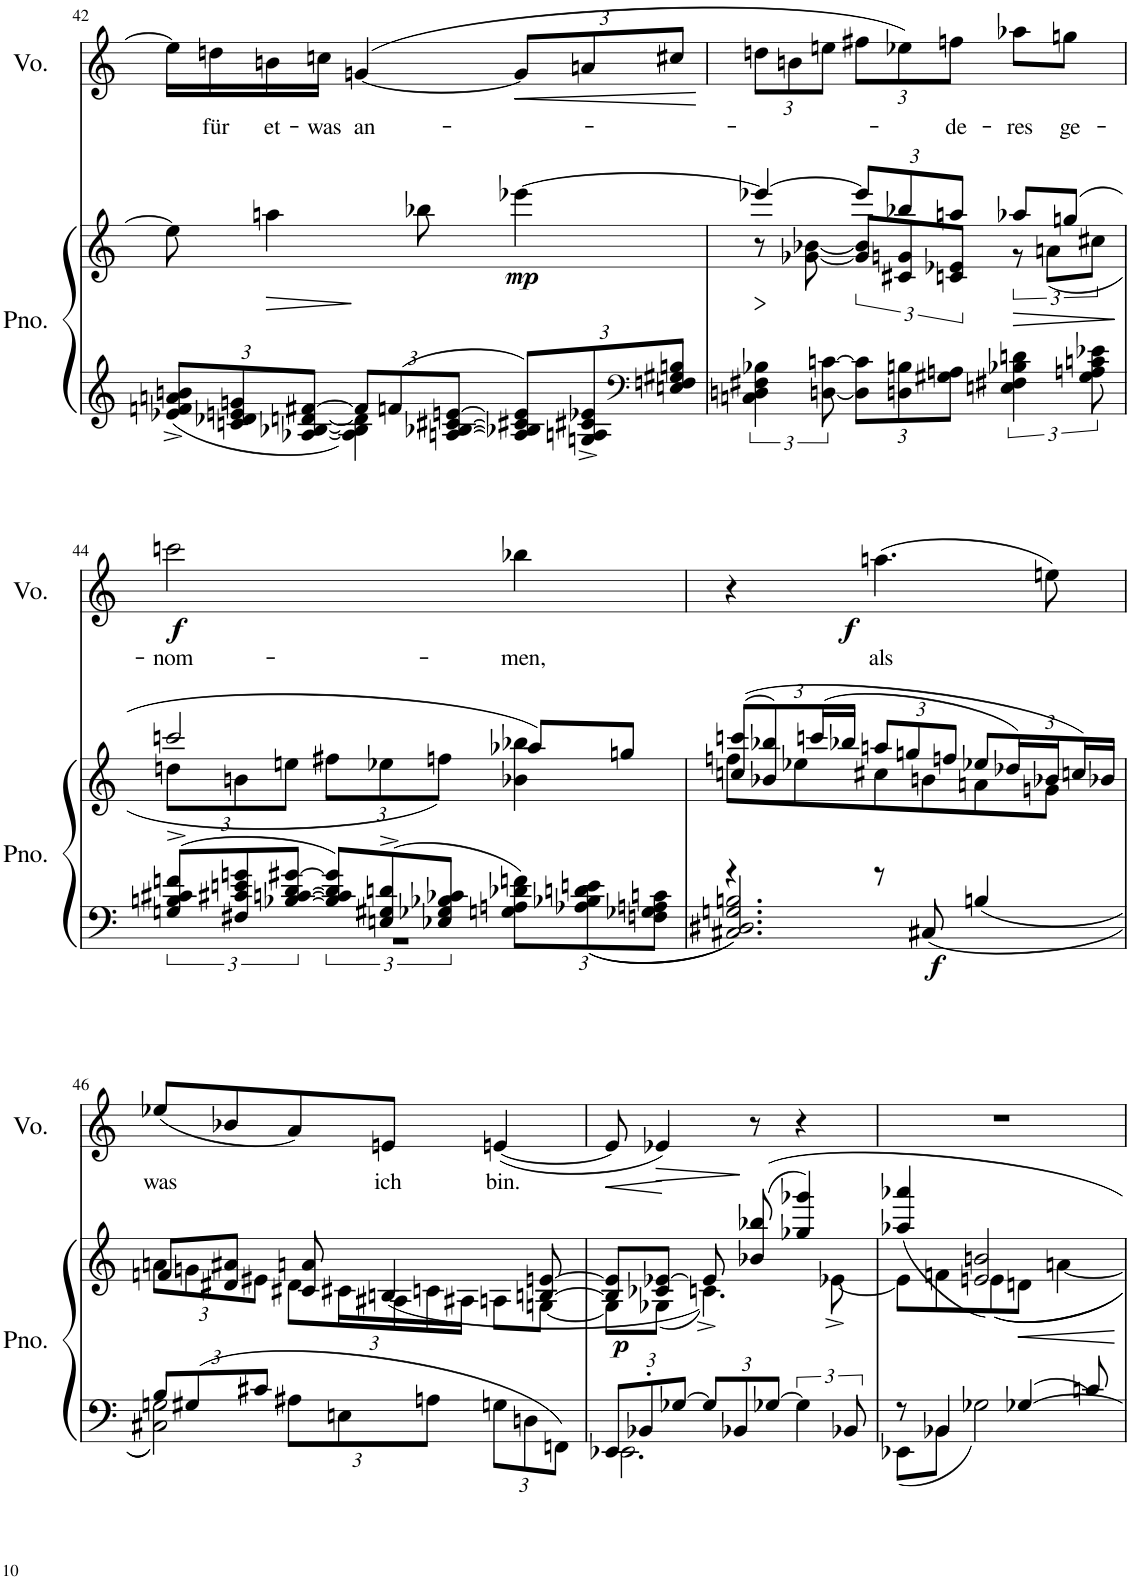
**kern	**kern	**dynam	**kern	**text	**dynam
*part2	*part2	*part2	*part1	*part1	*part1
*staff3	*staff2	*staff2/3	*staff1	*staff1	*staff1
*I"Piano	*	*	*I"Voz	*	*
*I'Pno.	*	*	*I'Vo.	*	*
!!LO:PB:g=z
*clefG2	*clefG2	*	*clefG2	*	*
*k[]	*k[]	*	*k[]	*	*
*M3/4	*M3/4	*	*M3/4	*	*
*Xbrackettup	*	*	*	*	*
=42	=42	=42	=42	=42	=42
*^	*	*	*	*	*
12e-X/^ 12fn/^ 12an/^ 12bn/^L	4ryy	8ee\]	.	16ee\LL]	.	.
!	!	!	!	!	!LO:LY:b	!
.	.	.	.	16ddn\	für	.
12cn/ 12d-X/ 12en/ 12gn/	.	.	.	.	.	.
!	!	!	!LO:HP:b	!	!LO:LY:b	!
.	.	4aan\	>	16bn\	et-	.
[12A-X/ [12B-X/ [12dn/ [12f#X/J	.	.	.	.	.	.
!	!	!	!	!	!LO:LY:b	!
.	.	.	.	16ccn\JJ	-was	.
!	!	!	!	!	!LO:LY:b	!
12f#/L]	4A-\] 4B-\] 4d\]	.	.	[4gn/	an-	.
12fn/	.	.	.	.	.	.
.	.	8bb-X\	.	.	.	.
[12An/ [12B-X/ [12c#X/ [12en/J	.	.	.	.	.	.
*	*	*	*	*Xbrackettup	*	*
!	!	!	!LO:DY:b	!	!	!LO:HP:b
12A/] 12B-X/] 12c#X/] 12e/]L	4ryy	[4eee-X\	mp	12g/L]	.	<
12Gn/^ 12An/^ 12c#X/^ 12e-X/^	.	.	.	12an/	.	.
*clefF4	*	*	*	*	*	*
12En/ 12Fn/ 12G#X/ 12Bn/J	.	.	.	12cc#X/J	.	.
*v	*v	*	*	*	*	*
.	.	]	.	.	[
=43	=43	=43	=43	=43	=43
*brackettup	*	*	*	*	*
!	!	!LO:HP:b	!	!	!
*	*^	*	*	*	*
*	*	*^	*	*	*	*
6Cn\ 6Dn\ 6F#X\ 6B-X\	4eee-X/_	2ryy	8r	>	12ddn\L	.	.
.	.	.	.	.	12bn\	.	.
.	.	.	[8g-X\ [8b-X\	.	.	.	.
[12Dn\ [12cn\	.	.	.	.	12een\J	.	.
*Xbrackettup	*Xbrackettup	*	*brackettup	*	*	*	*
12D\] 12c\]L	12eee-/L]	.	12g-/] 12b-/]L	.	12ff#X\L	.	.
12Dn\ 12Bn\	12bb-X/	.	12c#X/ 12gn/	.	12ee-X\	.	.
!	!	!	!	!	!	!LO:LY:b	!
12G#X\ 12An\J	12aan/J	.	12cn/ 12e-X/J	.	12ffn\J	-de-	.
*brackettup	*	*	*	*	*	*	*
!	!	!	!	!LO:HP:b	!	!LO:LY:b	!
6En\ 6F#X\ 6B-X\ 6dn\	8aa-X/L	12r	4ryy	>	8aa-X\L	-res	.
.	.	(12an\L	.	.	.	.	.
!	!	!	!	!	!	!LO:LY:b	!
.	(8ggn/J	.	.	.	8ggn\J	ge-	.
12G#\ 12An\ 12cn\ 12e-X\	.	12cc#X\J	.	.	.	.	.
*	*v	*v	*v	*	*	*	*
.	.	]	.	.	.
!!LO:LB:g=z
=44	=44	=44	=44	=44	=44
*^	*^	*	*	*	*
*	*	*	*Xbrackettup	*	*	*	*
!	!	!	!	!	!	!LO:LY:b	!LO:DY:b
12Gn/^ 12Bn/^ 12c#X/^ 12fn/^L	2.r	2cccn/	12ddn\L	.	2cccn\	-nom-	f
12F#X/ 12c#X/ 12en/ 12gn/	.	.	12bn\	.	.	.	.
[12B-X/ [12cn/ [12d/ [12g#X/J	.	.	12een\J	.	.	.	.
12B-/] 12c/] 12d/] 12g#/]L	.	.	12ff#X\L	.	.	.	.
12En/^ 12G#X/^ 12dn/^	.	.	12ee-X\	.	.	.	.
12E-X/ 12G-X/ 12B-X/ 12c-X/J	.	.	12ffn\J)	.	.	.	.
*Xbrackettup	*	*	*	*	*	*	*
!	!	!	!	!	!	!LO:LY:b	!
12Gn\ 12An\ 12d-X\ 12fn\L	.	8aa-X/L)	4b-X\ 4bb-X\	.	4bb-X\	-men,	.
12A-X\ 12B-X\ 12dn\ 12en\	.	.	.	.	.	.	.
.	.	8ggn/J	.	.	.	.	.
12Fn\ 12G-X\ 12An\ 12cn\J	.	.	.	.	.	.	.
=45	=45	=45	=45	=45	=45	=45	=45
4r	2.C#X/ 2.D#X/ 2.Gn/ 2.Bn/	((12ccn/ 12cccn/L	8ffn\L	.	4r	.	.
.	.	12b-X/ 12bb-X/)	.	.	.	.	.
.	.	.	8ee-X\	.	.	.	.
.	.	(24cccn/L	.	.	.	.	.
.	.	24bb-X/JJ	.	.	.	.	.
!	!	!	!	!	!	!LO:LY:b	!LO:DY:b
8r	.	12aan/L	8cc#X\	.	(4.aan\	als	f
.	.	12ggn/	.	.	.	.	.
!	!	!	!	!LO:DY:b=2	!	!	!
8C#X/	.	.	8bn\	f	.	.	.
.	.	12ffn/J	.	.	.	.	.
4Bn/	.	12ee-X/L	8an\	.	.	.	.
.	.	24dd-X/L)	.	.	.	.	.
.	.	24b-X/J	8gn\J	.	8een\)	.	.
.	.	24ccn/L)	.	.	.	.	.
.	.	24b-X/JJ	.	.	.	.	.
!!LO:LB:g=z
=46	=46	=46	=46	=46	=46	=46	=46
!	!	!	!	!	!	!LO:LY:b	!
12B/L	2C#X\ 2Gn\	8fn/L	12an\L	.	(8ee-X/L	was	.
12G#X/	.	.	12gn\	.	.	.	.
.	.	8d#X/ 8a#X/J	.	.	8b-X/	.	.
12c#X/J	.	.	12e#X\J	.	.	.	.
12A#X\L	.	8c#X/ 8an/	12d#\L	.	8a/)	.	.
12En\	.	.	24c#X\L	.	.	.	.
!	!	!	!	!	!	!LO:LY:b	!
.	.	(4Bn/	24A#X\	.	8en/J	ich	.
12An\J	.	.	24cn\	.	.	.	.
.	.	.	24A#X\JJ	.	.	.	.
!	!	!	!	!	!	!LO:LY:b	!
12Gn\L	4ryy	.	8An\L	.	([4en/	bin.	.
12Dn\	.	.	.	.	.	.	.
.	.	[8Bn/ [8en/	[8Gn\J	.	.	.	.
12FFn\J	.	.	.	.	.	.	.
=47	=47	=47	=47	=47	=47	=47	=47
!	!	!	!	!LO:DY:b	!	!	!LO:HP:b
12EE-X/L	2.EE-X\	8B/] 8e/]L	8G\L]	p	8e/]	.	<
12BB-X'/	.	.	.	.	.	.	.
!	!	!	!	!	!	!	!LO:HP:b
.	.	8c-X/ [8e-X/J	(8G-X\J	.	4e-X/)	.	>
[12G-X/J	.	.	.	.	.	.	.
12G-/L]	.	8e-/]	4.cn^\))	.	.	.	.
12BB-X/	.	.	.	.	.	.	.
.	.	(8b-X/ 8bb-X/	.	.	8r	.	[ ]
[4G-X/	.	.	.	.	.	.	.
.	.	4gg-X/ 4ggg-X/)	.	.	4r	.	.
.	.	.	[8e-X^\	.	.	.	.
12BB-X/	.	.	.	.	.	.	.
=48	=48	=48	=48	=48	=48	=48	=48
*	*^	*	*	*	*	*	*
8r	8EE-X\L	8ryy	(4aa-X/ 4aaa-X/	8e-\L]	.	2.r	.	.
*	*v	*v	*	*	*	*	*	*
4BB-X/	8BB-\J	.	8fn\	.	.	.	.
.	2G-X\	2en/ 2bn/	8e\)	.	.	.	.
[4G-X/	.	.	8dn\J	.	.	.	.
.	.	.	[4an\	.	.	.	.
*	*^	*	*	*	*	*	*
8ryy	.	8cn/	.	.	.	.	.	.
*v	*v	*v	*	*	*	*	*	*
*	*v	*v	*	*	*	*
.	.	]	.	.	.
=	=	=	=	=	=
*-	*-	*-	*-	*-	*-
